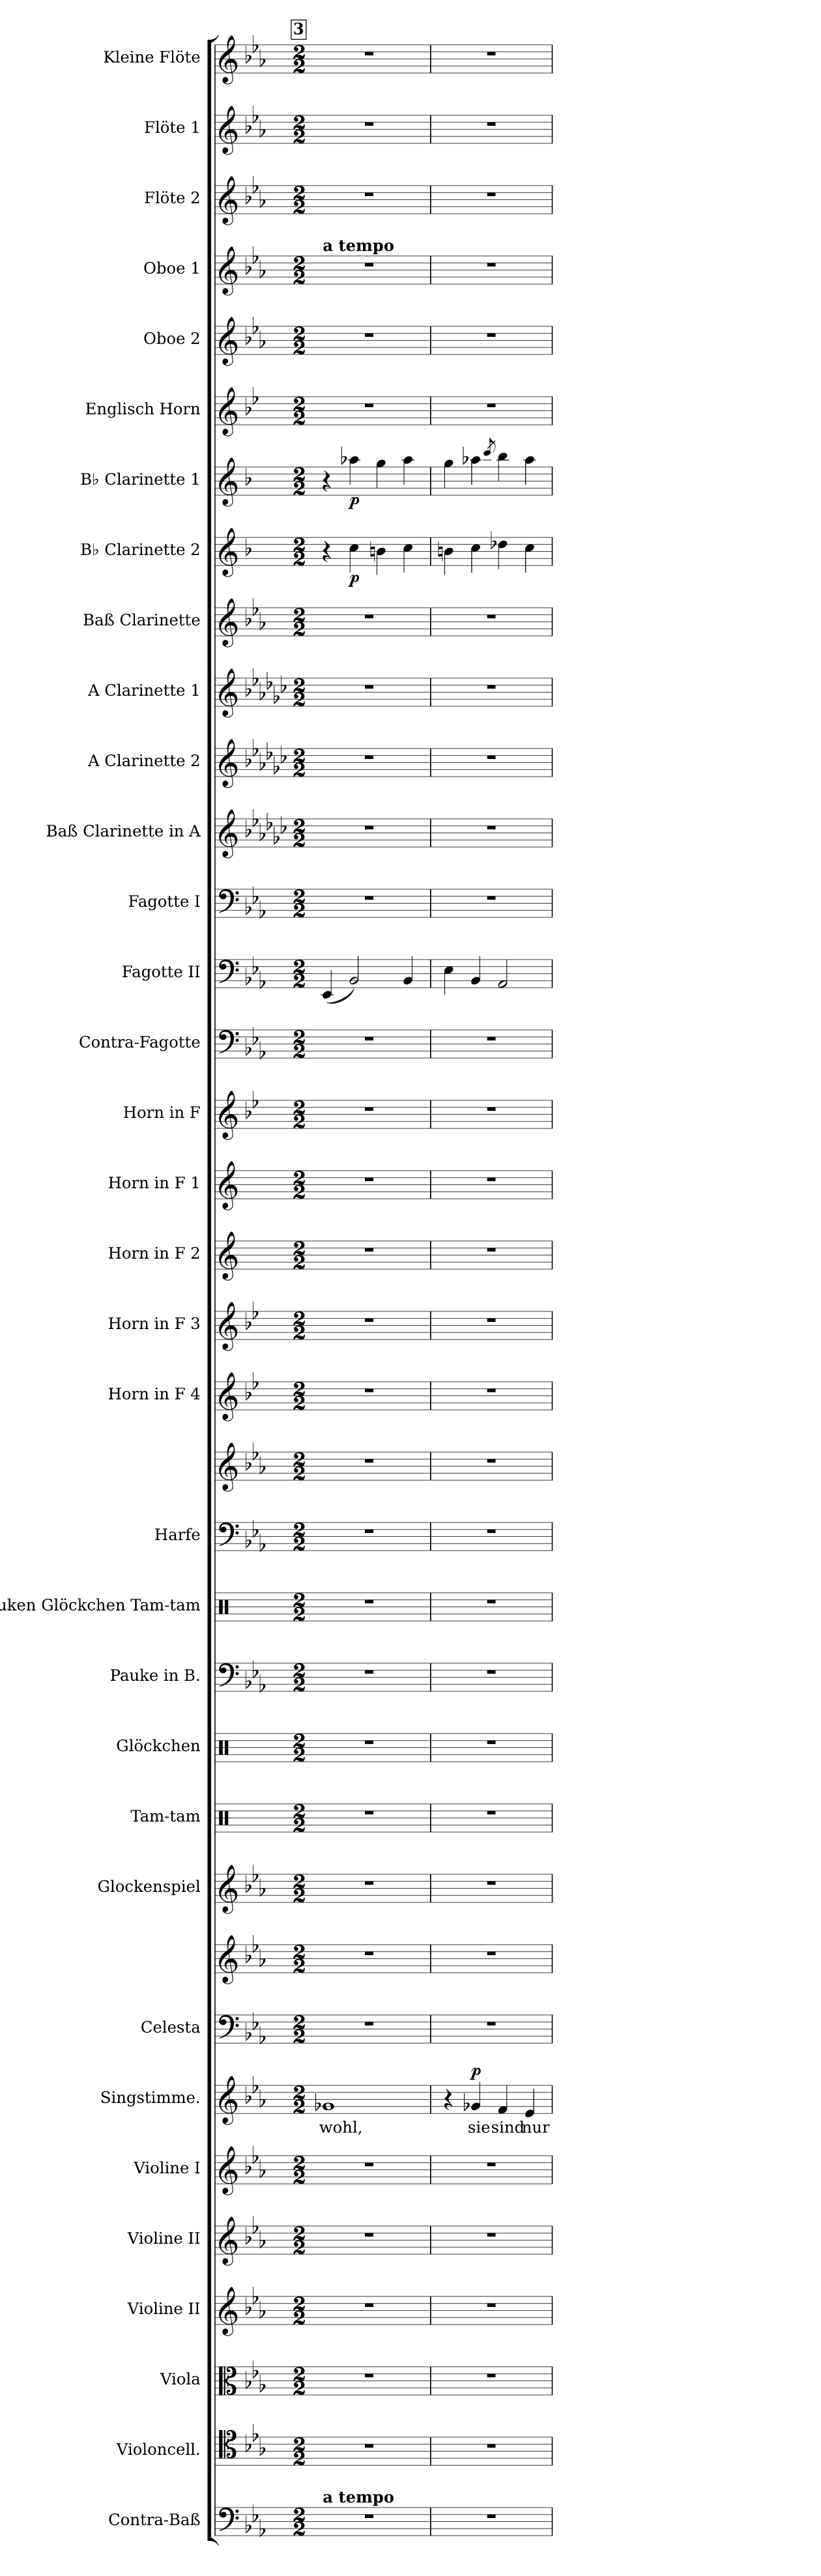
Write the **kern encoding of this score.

**kern	**kern	**kern	**kern	**kern	**kern	**kern	**text	**dynam	**kern	**kern	**kern	**kern	**kern	**kern	**kern	**kern	**kern	**kern	**kern	**kern	**kern	**kern	**kern	**kern	**kern	**kern	**kern	**kern	**kern	**kern	**dynam	**kern	**dynam	**kern	**kern	**kern	**kern	**kern	**kern
*part34	*part33	*part32	*part31	*part30	*part29	*part28	*part28	*part28	*part27	*part27	*part26	*part25	*part24	*part23	*part22	*part21	*part21	*part20	*part19	*part18	*part17	*part16	*part15	*part14	*part13	*part12	*part11	*part10	*part9	*part8	*part8	*part7	*part7	*part6	*part5	*part4	*part3	*part2	*part1
*staff36	*staff35	*staff34	*staff33	*staff32	*staff31	*staff30	*staff30	*staff30	*staff29	*staff28	*staff27	*staff26	*staff25	*staff24	*staff23	*staff22	*staff21	*staff20	*staff19	*staff18	*staff17	*staff16	*staff15	*staff14	*staff13	*staff12	*staff11	*staff10	*staff9	*staff8	*staff8	*staff7	*staff7	*staff6	*staff5	*staff4	*staff3	*staff2	*staff1
*I"Contra-Baß	*I"Violoncell.	*I"Viola	*I"Violine II	*I"Violine II	*I"Violine I	*I"Singstimme.	*	*	*I"Celesta	*	*I"Glockenspiel	*I"Tam-tam	*I"Glöckchen	*I"Pauke in B.	*I"Pauken Glöckchen Tam-tam	*I"Harfe	*	*I"Horn in F 4	*I"Horn in F 3	*I"Horn in F 2	*I"Horn in F 1	*I"Horn in F	*I"Contra-Fagotte	*I"Fagotte II	*I"Fagotte I	*I"Baß Clarinette in A	*I"A Clarinette 2	*I"A Clarinette 1	*I"Baß Clarinette	*I"B♭ Clarinette 2	*	*I"B♭ Clarinette 1	*	*I"Englisch Horn	*I"Oboe 2	*I"Oboe 1	*I"Flöte 2	*I"Flöte 1	*I"Kleine Flöte
*I'C.-B.	*I'Vc.	*I'Vla.	*I'Vln. II	*I'Vln. II	*I'Vln. I	*I'Sgst.	*	*	*I'Cel.	*	*I'Glk.	*I'Tam-tam	*I'Gl.	*I'Pauke	*I'Tam-tam	*I'Hfe.	*	*I'Hn. 4	*I'Hn. 3	*I'Hn. 2	*I'Hn. 1	*	*I'C.-Fg.	*I'Fg. II	*I'Fg. I	*	*I'A Cl. 2	*I'A Cl. 1	*I'B. Cl.	*I'B♭ Cl. 2	*	*I'B♭ Cl. 1	*	*I'E. H.	*I'Ob. 2	*I'Ob. 1	*I'Fl. 2	*I'Fl. 1	*I'Kl. Fl.
*clefF4	*clefC4	*clefC3	*clefG2	*clefG2	*clefG2	*clefG2	*	*	*clefF4	*clefG2	*clefG2	*clefX	*clefX	*clefF4	*clefX	*clefF4	*clefG2	*clefG2	*clefG2	*clefG2	*clefG2	*clefG2	*clefF4	*clefF4	*clefF4	*clefG2	*clefG2	*clefG2	*clefG2	*clefG2	*	*clefG2	*	*clefG2	*clefG2	*clefG2	*clefG2	*clefG2	*clefG2
*ITrd7c12	*	*	*	*	*	*	*	*	*ITrd-7c-12	*ITrd-7c-12	*ITrd-14c-24	*	*	*	*	*	*	*ITrd4c7	*ITrd4c7	*ITrd4c7	*ITrd4c7	*ITrd4c7	*ITrd7c12	*	*	*ITrd2c3	*ITrd2c3	*ITrd2c3	*ITrd8c14	*ITrd1c2	*	*ITrd1c2	*	*ITrd4c7	*	*	*	*	*ITrd-7c-12
*k[b-e-a-]	*k[b-e-a-]	*k[b-e-a-]	*k[b-e-a-]	*k[b-e-a-]	*k[b-e-a-]	*k[b-e-a-]	*	*	*k[b-e-a-]	*k[b-e-a-]	*k[b-e-a-]	*k[]	*k[]	*k[b-e-a-]	*k[]	*k[b-e-a-]	*k[b-e-a-]	*k[b-e-a-]	*k[b-e-a-]	*k[b-]	*k[b-]	*k[b-e-a-]	*k[b-e-a-]	*k[b-e-a-]	*k[b-e-a-]	*k[b-e-a-]	*k[b-e-a-]	*k[b-e-a-]	*k[b-e-a-]	*k[b-e-a-]	*	*k[b-e-a-]	*	*k[b-e-a-]	*k[b-e-a-]	*k[b-e-a-]	*k[b-e-a-]	*k[b-e-a-]	*k[b-e-a-]
*M2/2	*M2/2	*M2/2	*M2/2	*M2/2	*M2/2	*M2/2	*	*	*M2/2	*M2/2	*M2/2	*M2/2	*M2/2	*M2/2	*M2/2	*M2/2	*M2/2	*M2/2	*M2/2	*M2/2	*M2/2	*M2/2	*M2/2	*M2/2	*M2/2	*M2/2	*M2/2	*M2/2	*M2/2	*M2/2	*	*M2/2	*	*M2/2	*M2/2	*M2/2	*M2/2	*M2/2	*M2/2
!!LO:REH:place=s1:a:B:fs=14:t=3
=24	=24	=24	=24	=24	=24	=24	=24	=24	=24	=24	=24	=24	=24	=24	=24	=24	=24	=24	=24	=24	=24	=24	=24	=24	=24	=24	=24	=24	=24	=24	=24	=24	=24	=24	=24	=24	=24	=24	=24
!	!	!	!	!	!	!	!	!	!	!	!	!	!	!	!	!	!	!	!	!	!	!	!	!	!	!	!	!	!	!	!	!	!	!	!	!LO:TX:a:B:t=a tempo	!	!	!
!LO:TX:a:B:t=a tempo	!	!	!	!	!	!	!	!	!	!	!	!	!	!	!	!	!	!	!	!	!	!	!	!	!	!	!	!	!	!	!	!	!	!	!	!	!	!	!
!	!	!	!	!	!	!	!LO:LY:b	!	!	!	!	!	!	!	!	!	!	!	!	!	!	!	!	!	!	!	!	!	!	!	!	!	!	!	!	!	!	!	!
1r	1r	1r	1r	1r	1r	1g-X	-wohl,	.	1r	1r	1r	1r	1r	1r	1r	1r	1r	1r	1r	1r	1r	1r	1r	(4EE-/	1r	1r	1r	1r	1r	4r	.	4r	.	1r	1r	1r	1r	1r	1r
!	!	!	!	!	!	!	!	!	!	!	!	!	!	!	!	!	!	!	!	!	!	!	!	!	!	!	!	!	!	!	!LO:DY:b	!	!LO:DY:b	!	!	!	!	!	!
.	.	.	.	.	.	.	.	.	.	.	.	.	.	.	.	.	.	.	.	.	.	.	.	2BB-/)	.	.	.	.	.	4b-\	p	4gg-X\	p	.	.	.	.	.	.
.	.	.	.	.	.	.	.	.	.	.	.	.	.	.	.	.	.	.	.	.	.	.	.	.	.	.	.	.	.	4an\	.	4ff\	.	.	.	.	.	.	.
.	.	.	.	.	.	.	.	.	.	.	.	.	.	.	.	.	.	.	.	.	.	.	.	4BB-/	.	.	.	.	.	4b-\	.	4gg-\	.	.	.	.	.	.	.
=25	=25	=25	=25	=25	=25	=25	=25	=25	=25	=25	=25	=25	=25	=25	=25	=25	=25	=25	=25	=25	=25	=25	=25	=25	=25	=25	=25	=25	=25	=25	=25	=25	=25	=25	=25	=25	=25	=25	=25
1r	1r	1r	1r	1r	1r	4r	.	.	1r	1r	1r	1r	1r	1r	1r	1r	1r	1r	1r	1r	1r	1r	1r	4E-\	1r	1r	1r	1r	1r	4an\	.	4ff\	.	1r	1r	1r	1r	1r	1r
!	!	!	!	!	!	!	!LO:LY:b	!LO:DY:a	!	!	!	!	!	!	!	!	!	!	!	!	!	!	!	!	!	!	!	!	!	!	!	!	!	!	!	!	!	!	!
.	.	.	.	.	.	4g-X/	sie	p	.	.	.	.	.	.	.	.	.	.	.	.	.	.	.	4BB-/	.	.	.	.	.	4b-\	.	4gg-X\	.	.	.	.	.	.	.
.	.	.	.	.	.	.	.	.	.	.	.	.	.	.	.	.	.	.	.	.	.	.	.	.	.	.	.	.	.	.	.	8qbb-/	.	.	.	.	.	.	.
!	!	!	!	!	!	!	!LO:LY:b	!	!	!	!	!	!	!	!	!	!	!	!	!	!	!	!	!	!	!	!	!	!	!	!	!	!	!	!	!	!	!	!
.	.	.	.	.	.	4f/	sind	.	.	.	.	.	.	.	.	.	.	.	.	.	.	.	.	2AA-/	.	.	.	.	.	4cc-X\	.	4aa-\	.	.	.	.	.	.	.
!	!	!	!	!	!	!	!LO:LY:b	!	!	!	!	!	!	!	!	!	!	!	!	!	!	!	!	!	!	!	!	!	!	!	!	!	!	!	!	!	!	!	!
.	.	.	.	.	.	4e-/	nur	.	.	.	.	.	.	.	.	.	.	.	.	.	.	.	.	.	.	.	.	.	.	4b-\	.	4gg-\	.	.	.	.	.	.	.
=	=	=	=	=	=	=	=	=	=	=	=	=	=	=	=	=	=	=	=	=	=	=	=	=	=	=	=	=	=	=	=	=	=	=	=	=	=	=	=
*-	*-	*-	*-	*-	*-	*-	*-	*-	*-	*-	*-	*-	*-	*-	*-	*-	*-	*-	*-	*-	*-	*-	*-	*-	*-	*-	*-	*-	*-	*-	*-	*-	*-	*-	*-	*-	*-	*-	*-
